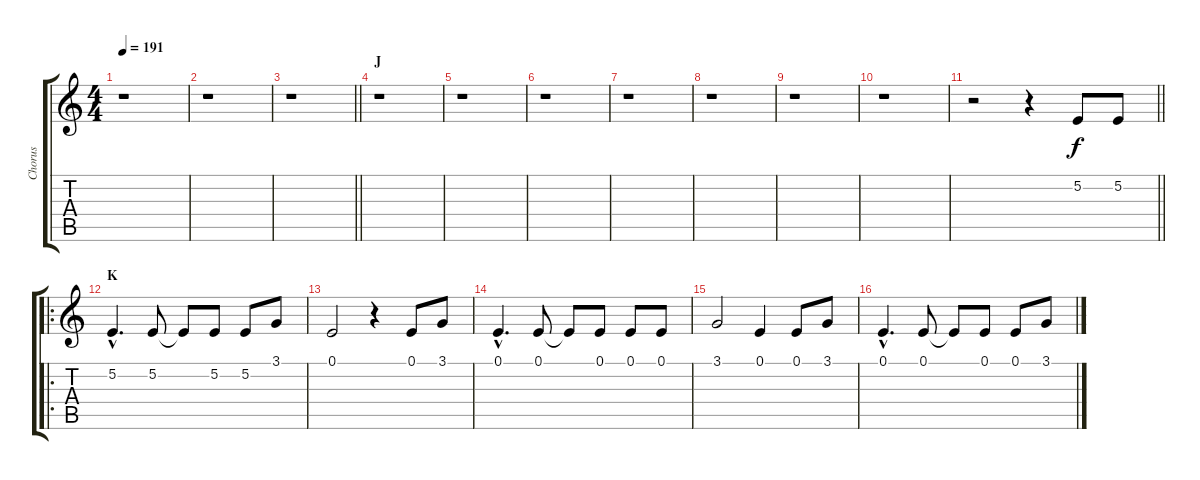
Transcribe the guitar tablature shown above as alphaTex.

\track ("Chorus" "Chorus") {instrument altosax}
\staff {score tabs}
\tuning (E4 B3 G3 D3 A2 E2) {hide}
\ts (4 4)
\tempo 191
\clef g2
\ks c
r.1{dy f} |
r.1 |
\barLineRight lightlight
r.1 |
\section ("" "J")
r.1 |
r.1 |
r.1 |
r.1 |
r.1 |
r.1 |
r.1 |
\barLineRight lightlight
r.2 r.4 5.2.8 5.2.8 |
\ro
\section ("" "K")
5.2{hac}.4{d} 5.2.8 5.2{t}.8 5.2.8 5.2.8 3.1.8 |
0.1.2 r.4 0.1.8 3.1.8 |
0.1{hac}.4{d} 0.1.8 0.1{t}.8 0.1.8 0.1.8 0.1.8 |
3.1.2 0.1.4 0.1.8 3.1.8 |
0.1{hac}.4{d} 0.1.8 0.1{t}.8 0.1.8 0.1.8 3.1.8
